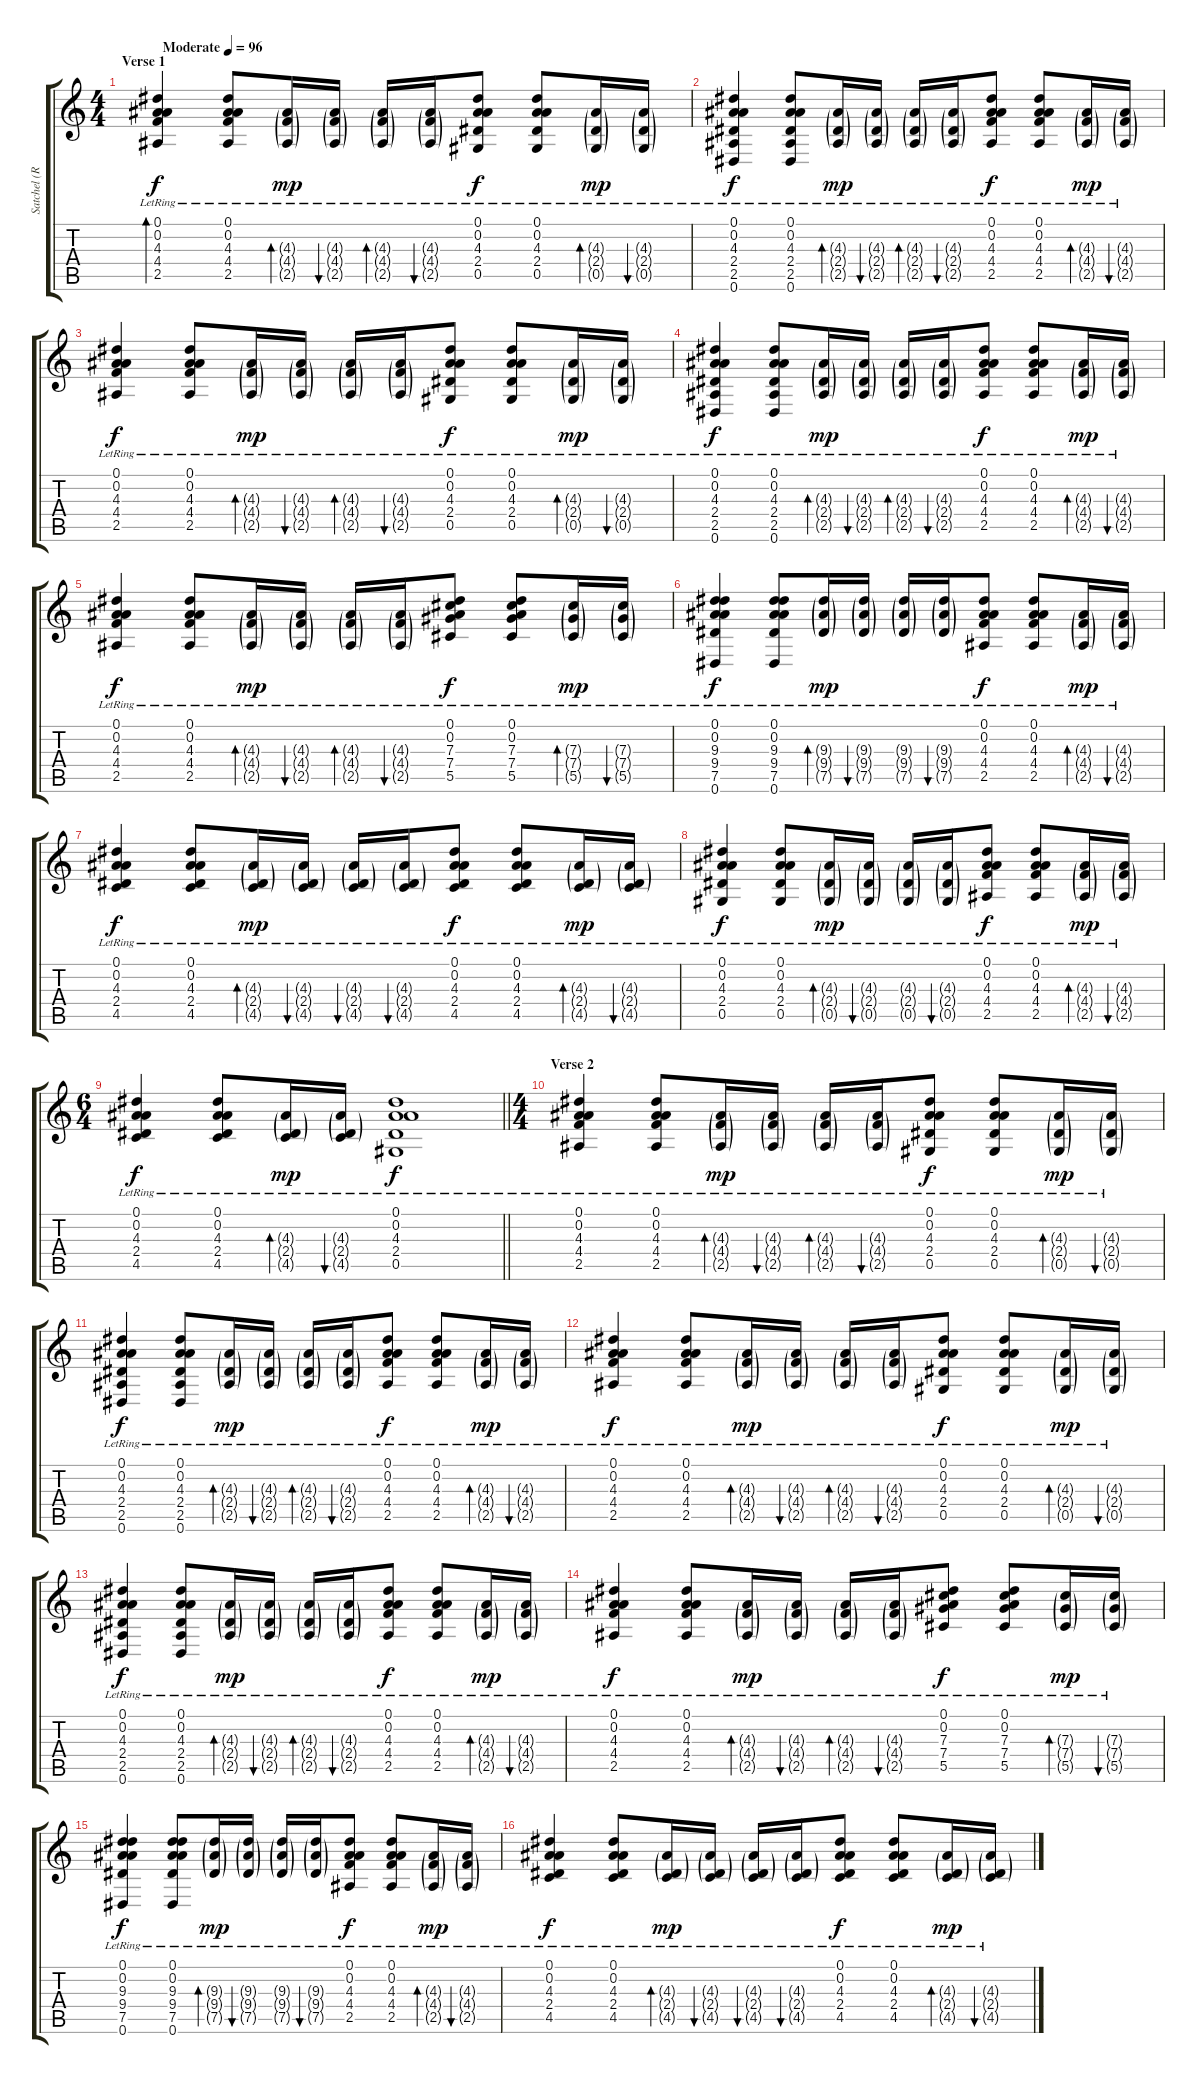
\track ("Satchel (Rhythym)" "Satchel (R") {instrument acousticguitarsteel}
\staff {score tabs}
\tuning (Eb4 Bb3 Gb3 Db3 Ab2 Eb2) {hide}
\ts (4 4)
\section ("" "Verse 1")
\tempo (96 "Moderate")
\clef g2
\ks c
(0.1{lr} 0.2{lr} 4.3{lr} 4.4{lr} 2.5{lr}).4{bd 30 dy f instrument acousticguitarsteel} (0.1{lr} 0.2{lr} 4.3{lr} 4.4{lr} 2.5{lr}).8 (4.3{g lr} 4.4{g lr} 2.5{g lr}).16{bd 30 dy mp} (4.3{g lr} 4.4{g lr} 2.5{g lr}).16{bu 30} (4.3{g lr} 4.4{g lr} 2.5{g lr}).16{bd 30} (4.3{g lr} 4.4{g lr} 2.5{g lr}).16{bu 30} (0.1{lr} 0.2{lr} 4.3{lr} 2.4{lr} 0.5{lr}).8{dy f} (0.1{lr} 0.2{lr} 4.3{lr} 2.4{lr} 0.5{lr}).8 (4.3{g lr} 2.4{g lr} 0.5{g lr}).16{bd 30 dy mp} (4.3{g lr} 2.4{g lr} 0.5{g lr}).16{bu 30} |
(0.1{lr} 0.2{lr} 4.3{lr} 2.4{lr} 2.5{lr} 0.6{lr}).4{dy f} (0.1{lr} 0.2{lr} 4.3{lr} 2.4{lr} 2.5{lr} 0.6{lr}).8 (4.3{g lr} 2.4{g lr} 2.5{g lr}).16{bd 30 dy mp} (4.3{g lr} 2.4{g lr} 2.5{g lr}).16{bu 30} (4.3{g lr} 2.4{g lr} 2.5{g lr}).16{bd 30} (4.3{g lr} 2.4{g lr} 2.5{g lr}).16{bu 30} (0.1{lr} 0.2{lr} 4.3{lr} 4.4{lr} 2.5{lr}).8{dy f} (0.1{lr} 0.2{lr} 4.3{lr} 4.4{lr} 2.5{lr}).8 (4.3{g lr} 4.4{g lr} 2.5{g lr}).16{bd 30 dy mp} (4.3{g lr} 4.4{g lr} 2.5{g lr}).16{bu 30} |
(0.1{lr} 0.2{lr} 4.3{lr} 4.4{lr} 2.5{lr}).4{dy f} (0.1{lr} 0.2{lr} 4.3{lr} 4.4{lr} 2.5{lr}).8 (4.3{g lr} 4.4{g lr} 2.5{g lr}).16{bd 30 dy mp} (4.3{g lr} 4.4{g lr} 2.5{g lr}).16{bu 30} (4.3{g lr} 4.4{g lr} 2.5{g lr}).16{bd 30} (4.3{g lr} 4.4{g lr} 2.5{g lr}).16{bu 30} (0.1{lr} 0.2{lr} 4.3{lr} 2.4{lr} 0.5{lr}).8{dy f} (0.1{lr} 0.2{lr} 4.3{lr} 2.4{lr} 0.5{lr}).8 (4.3{g lr} 2.4{g lr} 0.5{g lr}).16{bd 30 dy mp} (4.3{g lr} 2.4{g lr} 0.5{g lr}).16{bu 30} |
(0.1{lr} 0.2{lr} 4.3{lr} 2.4{lr} 2.5{lr} 0.6{lr}).4{dy f} (0.1{lr} 0.2{lr} 4.3{lr} 2.4{lr} 2.5{lr} 0.6{lr}).8 (4.3{g lr} 2.4{g lr} 2.5{g lr}).16{bd 30 dy mp} (4.3{g lr} 2.4{g lr} 2.5{g lr}).16{bu 30} (4.3{g lr} 2.4{g lr} 2.5{g lr}).16{bd 30} (4.3{g lr} 2.4{g lr} 2.5{g lr}).16{bu 30} (0.1{lr} 0.2{lr} 4.3{lr} 4.4{lr} 2.5{lr}).8{dy f} (0.1{lr} 0.2{lr} 4.3{lr} 4.4{lr} 2.5{lr}).8 (4.3{g lr} 4.4{g lr} 2.5{g lr}).16{bd 30 dy mp} (4.3{g lr} 4.4{g lr} 2.5{g lr}).16{bu 30} |
(0.1{lr} 0.2{lr} 4.3{lr} 4.4{lr} 2.5{lr}).4{dy f} (0.1{lr} 0.2{lr} 4.3{lr} 4.4{lr} 2.5{lr}).8 (4.3{g lr} 4.4{g lr} 2.5{g lr}).16{bd 30 dy mp} (4.3{g lr} 4.4{g lr} 2.5{g lr}).16{bu 30} (4.3{g lr} 4.4{g lr} 2.5{g lr}).16{bd 30} (4.3{g lr} 4.4{g lr} 2.5{g lr}).16{bu 30} (0.1{lr} 0.2{lr} 7.3{lr} 7.4{lr} 5.5{lr}).8{dy f} (0.1{lr} 0.2{lr} 7.3{lr} 7.4{lr} 5.5{lr}).8 (7.3{g lr} 7.4{g lr} 5.5{g lr}).16{bd 30 dy mp} (7.3{g lr} 7.4{g lr} 5.5{g lr}).16{bu 30} |
(0.1{lr} 0.2{lr} 9.3{lr} 9.4{lr} 7.5{lr} 0.6{lr}).4{dy f} (0.1{lr} 0.2{lr} 9.3{lr} 9.4{lr} 7.5{lr} 0.6{lr}).8 (9.3{g lr} 9.4{g lr} 7.5{g lr}).16{bd 30 dy mp} (9.3{g lr} 9.4{g lr} 7.5{g lr}).16{bu 30} (9.3{g lr} 9.4{g lr} 7.5{g lr}).16 (9.3{g lr} 9.4{g lr} 7.5{g lr}).16{bu 30} (0.1{lr} 0.2{lr} 4.3{lr} 4.4{lr} 2.5{lr}).8{dy f} (0.1{lr} 0.2{lr} 4.3{lr} 4.4{lr} 2.5{lr}).8 (4.3{g lr} 4.4{g lr} 2.5{g lr}).16{bd 30 dy mp} (4.3{g lr} 4.4{g lr} 2.5{g lr}).16{bu 30} |
(0.1{lr} 0.2{lr} 4.3{lr} 2.4{lr} 4.5{lr}).4{dy f} (0.1{lr} 0.2{lr} 4.3{lr} 2.4{lr} 4.5{lr}).8 (4.3{g lr} 2.4{g lr} 4.5{g lr}).16{bd 30 dy mp} (4.3{g lr} 2.4{g lr} 4.5{g lr}).16{bu 30} (4.3{g lr} 2.4{g lr} 4.5{g lr}).16{bu 30} (4.3{g lr} 2.4{g lr} 4.5{g lr}).16{bu 30} (0.1{lr} 0.2{lr} 4.3{lr} 2.4{lr} 4.5{lr}).8{dy f} (0.1{lr} 0.2{lr} 4.3{lr} 2.4{lr} 4.5{lr}).8 (4.3{g lr} 2.4{g lr} 4.5{g lr}).16{bd 30 dy mp} (4.3{g lr} 2.4{g lr} 4.5{g lr}).16{bu 30} |
(0.1{lr} 0.2{lr} 4.3{lr} 2.4{lr} 0.5{lr}).4{dy f} (0.1{lr} 0.2{lr} 4.3{lr} 2.4{lr} 0.5{lr}).8 (4.3{g lr} 2.4{g lr} 0.5{g lr}).16{bd 30 dy mp} (4.3{g lr} 2.4{g lr} 0.5{g lr}).16{bu 30} (4.3{g lr} 2.4{g lr} 0.5{g lr}).16 (4.3{g lr} 2.4{g lr} 0.5{g lr}).16{bu 30} (0.1{lr} 0.2{lr} 4.3{lr} 4.4{lr} 2.5{lr}).8{dy f} (0.1{lr} 0.2{lr} 4.3{lr} 4.4{lr} 2.5{lr}).8 (4.3{g lr} 4.4{g lr} 2.5{g lr}).16{bd 30 dy mp} (4.3{g lr} 4.4{g lr} 2.5{g lr}).16{bu 30} |
\ts (6 4)
\barLineRight lightlight
(0.1{lr} 0.2{lr} 4.3{lr} 2.4{lr} 4.5{lr}).4{dy f} (0.1{lr} 0.2{lr} 4.3{lr} 2.4{lr} 4.5{lr}).8 (4.3{g lr} 2.4{g lr} 4.5{g lr}).16{bd 30 dy mp} (4.3{g lr} 2.4{g lr} 4.5{g lr}).16{bu 30} (0.1{lr} 0.2{lr} 4.3{lr} 2.4{lr} 0.5{lr}).1{dy f} |
\ts (4 4)
\section ("" "Verse 2")
(0.1{lr} 0.2{lr} 4.3{lr} 4.4{lr} 2.5{lr}).4 (0.1{lr} 0.2{lr} 4.3{lr} 4.4{lr} 2.5{lr}).8 (4.3{g lr} 4.4{g lr} 2.5{g lr}).16{bd 30 dy mp} (4.3{g lr} 4.4{g lr} 2.5{g lr}).16{bu 30} (4.3{g lr} 4.4{g lr} 2.5{g lr}).16{bd 30} (4.3{g lr} 4.4{g lr} 2.5{g lr}).16{bu 30} (0.1{lr} 0.2{lr} 4.3{lr} 2.4{lr} 0.5{lr}).8{dy f} (0.1{lr} 0.2{lr} 4.3{lr} 2.4{lr} 0.5{lr}).8 (4.3{g lr} 2.4{g lr} 0.5{g lr}).16{bd 30 dy mp} (4.3{g lr} 2.4{g lr} 0.5{g lr}).16{bu 30} |
(0.1{lr} 0.2{lr} 4.3{lr} 2.4{lr} 2.5{lr} 0.6{lr}).4{dy f} (0.1{lr} 0.2{lr} 4.3{lr} 2.4{lr} 2.5{lr} 0.6{lr}).8 (4.3{g lr} 2.4{g lr} 2.5{g lr}).16{bd 30 dy mp} (4.3{g lr} 2.4{g lr} 2.5{g lr}).16{bu 30} (4.3{g lr} 2.4{g lr} 2.5{g lr}).16{bd 30} (4.3{g lr} 2.4{g lr} 2.5{g lr}).16{bu 30} (0.1{lr} 0.2{lr} 4.3{lr} 4.4{lr} 2.5{lr}).8{dy f} (0.1{lr} 0.2{lr} 4.3{lr} 4.4{lr} 2.5{lr}).8 (4.3{g lr} 4.4{g lr} 2.5{g lr}).16{bd 30 dy mp} (4.3{g lr} 4.4{g lr} 2.5{g lr}).16{bu 30} |
(0.1{lr} 0.2{lr} 4.3{lr} 4.4{lr} 2.5{lr}).4{dy f} (0.1{lr} 0.2{lr} 4.3{lr} 4.4{lr} 2.5{lr}).8 (4.3{g lr} 4.4{g lr} 2.5{g lr}).16{bd 30 dy mp} (4.3{g lr} 4.4{g lr} 2.5{g lr}).16{bu 30} (4.3{g lr} 4.4{g lr} 2.5{g lr}).16{bd 30} (4.3{g lr} 4.4{g lr} 2.5{g lr}).16{bu 30} (0.1{lr} 0.2{lr} 4.3{lr} 2.4{lr} 0.5{lr}).8{dy f} (0.1{lr} 0.2{lr} 4.3{lr} 2.4{lr} 0.5{lr}).8 (4.3{g lr} 2.4{g lr} 0.5{g lr}).16{bd 30 dy mp} (4.3{g lr} 2.4{g lr} 0.5{g lr}).16{bu 30} |
(0.1{lr} 0.2{lr} 4.3{lr} 2.4{lr} 2.5{lr} 0.6{lr}).4{dy f} (0.1{lr} 0.2{lr} 4.3{lr} 2.4{lr} 2.5{lr} 0.6{lr}).8 (4.3{g lr} 2.4{g lr} 2.5{g lr}).16{bd 30 dy mp} (4.3{g lr} 2.4{g lr} 2.5{g lr}).16{bu 30} (4.3{g lr} 2.4{g lr} 2.5{g lr}).16{bd 30} (4.3{g lr} 2.4{g lr} 2.5{g lr}).16{bu 30} (0.1{lr} 0.2{lr} 4.3{lr} 4.4{lr} 2.5{lr}).8{dy f} (0.1{lr} 0.2{lr} 4.3{lr} 4.4{lr} 2.5{lr}).8 (4.3{g lr} 4.4{g lr} 2.5{g lr}).16{bd 30 dy mp} (4.3{g lr} 4.4{g lr} 2.5{g lr}).16{bu 30} |
(0.1{lr} 0.2{lr} 4.3{lr} 4.4{lr} 2.5{lr}).4{dy f} (0.1{lr} 0.2{lr} 4.3{lr} 4.4{lr} 2.5{lr}).8 (4.3{g lr} 4.4{g lr} 2.5{g lr}).16{bd 30 dy mp} (4.3{g lr} 4.4{g lr} 2.5{g lr}).16{bu 30} (4.3{g lr} 4.4{g lr} 2.5{g lr}).16{bd 30} (4.3{g lr} 4.4{g lr} 2.5{g lr}).16{bu 30} (0.1{lr} 0.2{lr} 7.3{lr} 7.4{lr} 5.5{lr}).8{dy f} (0.1{lr} 0.2{lr} 7.3{lr} 7.4{lr} 5.5{lr}).8 (7.3{g lr} 7.4{g lr} 5.5{g lr}).16{bd 30 dy mp} (7.3{g lr} 7.4{g lr} 5.5{g lr}).16{bu 30} |
(0.1{lr} 0.2{lr} 9.3{lr} 9.4{lr} 7.5{lr} 0.6{lr}).4{dy f} (0.1{lr} 0.2{lr} 9.3{lr} 9.4{lr} 7.5{lr} 0.6{lr}).8 (9.3{g lr} 9.4{g lr} 7.5{g lr}).16{bd 30 dy mp} (9.3{g lr} 9.4{g lr} 7.5{g lr}).16{bu 30} (9.3{g lr} 9.4{g lr} 7.5{g lr}).16 (9.3{g lr} 9.4{g lr} 7.5{g lr}).16{bu 30} (0.1{lr} 0.2{lr} 4.3{lr} 4.4{lr} 2.5{lr}).8{dy f} (0.1{lr} 0.2{lr} 4.3{lr} 4.4{lr} 2.5{lr}).8 (4.3{g lr} 4.4{g lr} 2.5{g lr}).16{bd 30 dy mp} (4.3{g lr} 4.4{g lr} 2.5{g lr}).16{bu 30} |
(0.1{lr} 0.2{lr} 4.3{lr} 2.4{lr} 4.5{lr}).4{dy f} (0.1{lr} 0.2{lr} 4.3{lr} 2.4{lr} 4.5{lr}).8 (4.3{g lr} 2.4{g lr} 4.5{g lr}).16{bd 30 dy mp} (4.3{g lr} 2.4{g lr} 4.5{g lr}).16{bu 30} (4.3{g lr} 2.4{g lr} 4.5{g lr}).16{bu 30} (4.3{g lr} 2.4{g lr} 4.5{g lr}).16{bu 30} (0.1{lr} 0.2{lr} 4.3{lr} 2.4{lr} 4.5{lr}).8{dy f} (0.1{lr} 0.2{lr} 4.3{lr} 2.4{lr} 4.5{lr}).8 (4.3{g lr} 2.4{g lr} 4.5{g lr}).16{bd 30 dy mp} (4.3{g lr} 2.4{g lr} 4.5{g lr}).16{bu 30}
